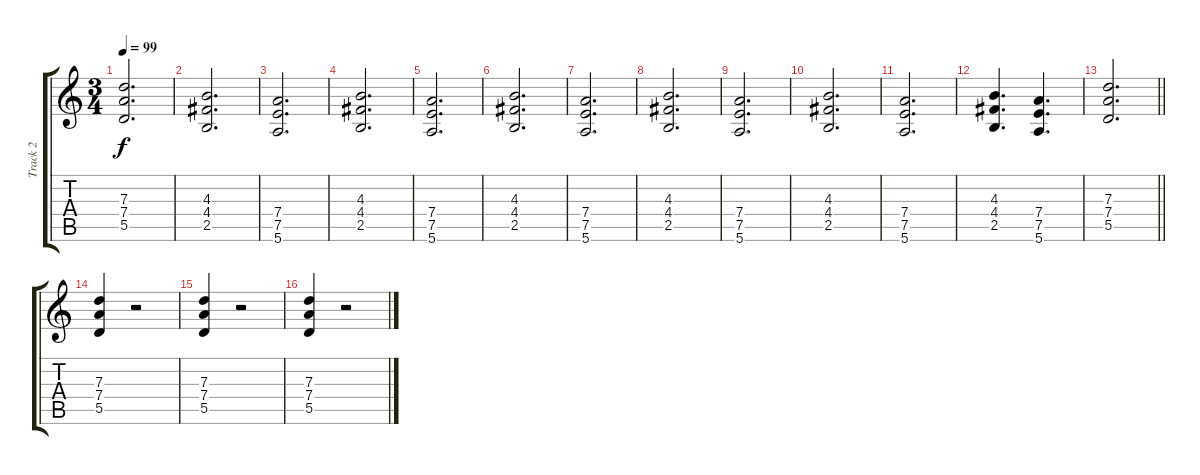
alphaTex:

\track ("Track 2" "Track 2") {instrument overdrivenguitar}
\staff {score tabs}
\tuning (E4 B3 G3 D3 A2 E2) {hide}
\ts (3 4)
\tempo 99
\clef g2
\ks c
(7.3 7.4 5.5).2{d dy f} |
(4.3 4.4 2.5).2{d} |
(7.4 7.5 5.6).2{d} |
(4.3 4.4 2.5).2{d} |
(7.4 7.5 5.6).2{d} |
(4.3 4.4 2.5).2{d} |
(7.4 7.5 5.6).2{d} |
(4.3 4.4 2.5).2{d} |
(7.4 7.5 5.6).2{d} |
(4.3 4.4 2.5).2{d} |
(7.4 7.5 5.6).2{d} |
(4.3 4.4 2.5).4{d} (7.4 7.5 5.6).4{d} |
\barLineRight lightlight
(7.3 7.4 5.5).2{d} |
(7.3 7.4 5.5).4 r.2 |
(7.3 7.4 5.5).4 r.2 |
(7.3 7.4 5.5).4 r.2
